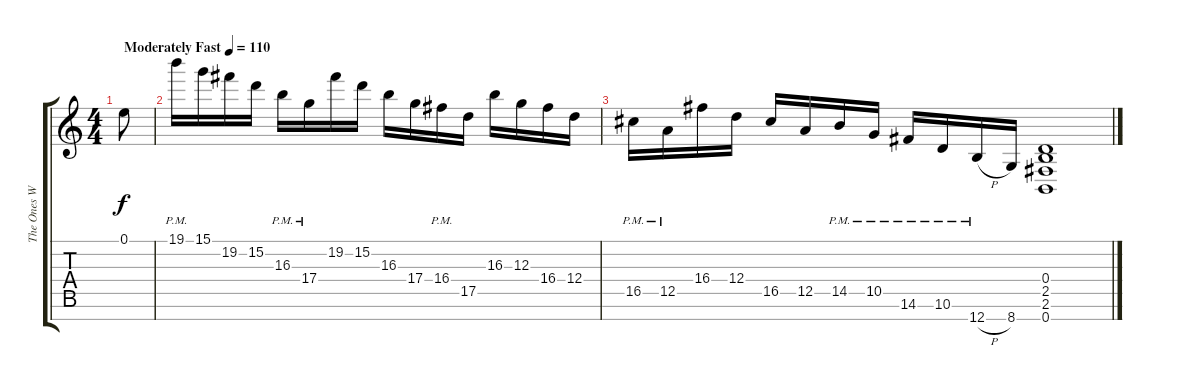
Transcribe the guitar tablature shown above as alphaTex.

\track ("The Ones We Left Behind" "The Ones W") {instrument electricguitarjazz}
\staff {score tabs}
\tuning (E4 B3 G3 D3 A2 E2 B1) {hide}
\ts (4 4)
\tempo (110 "Moderately Fast")
\clef g2
\ks c
0.1.8{dy f instrument electricguitarjazz} |
19.1{pm}.16 15.1.16 19.2.16 15.2.16 16.3{pm}.16 17.4{pm}.16 19.2.16 15.2.16 16.3.16 17.4.16 16.4{pm}.16 17.5.16 16.3.16 12.3.16 16.4.16 12.4.16 |
16.5{pm}.16 12.5{pm}.16 16.4.16 12.4.16 16.5.16 12.5.16 14.5{pm}.16 10.5{pm}.16 14.6{pm}.16 10.6{pm}.16 12.7{h pm}.16 8.7.16 (0.4 2.5 2.6 0.7).1
